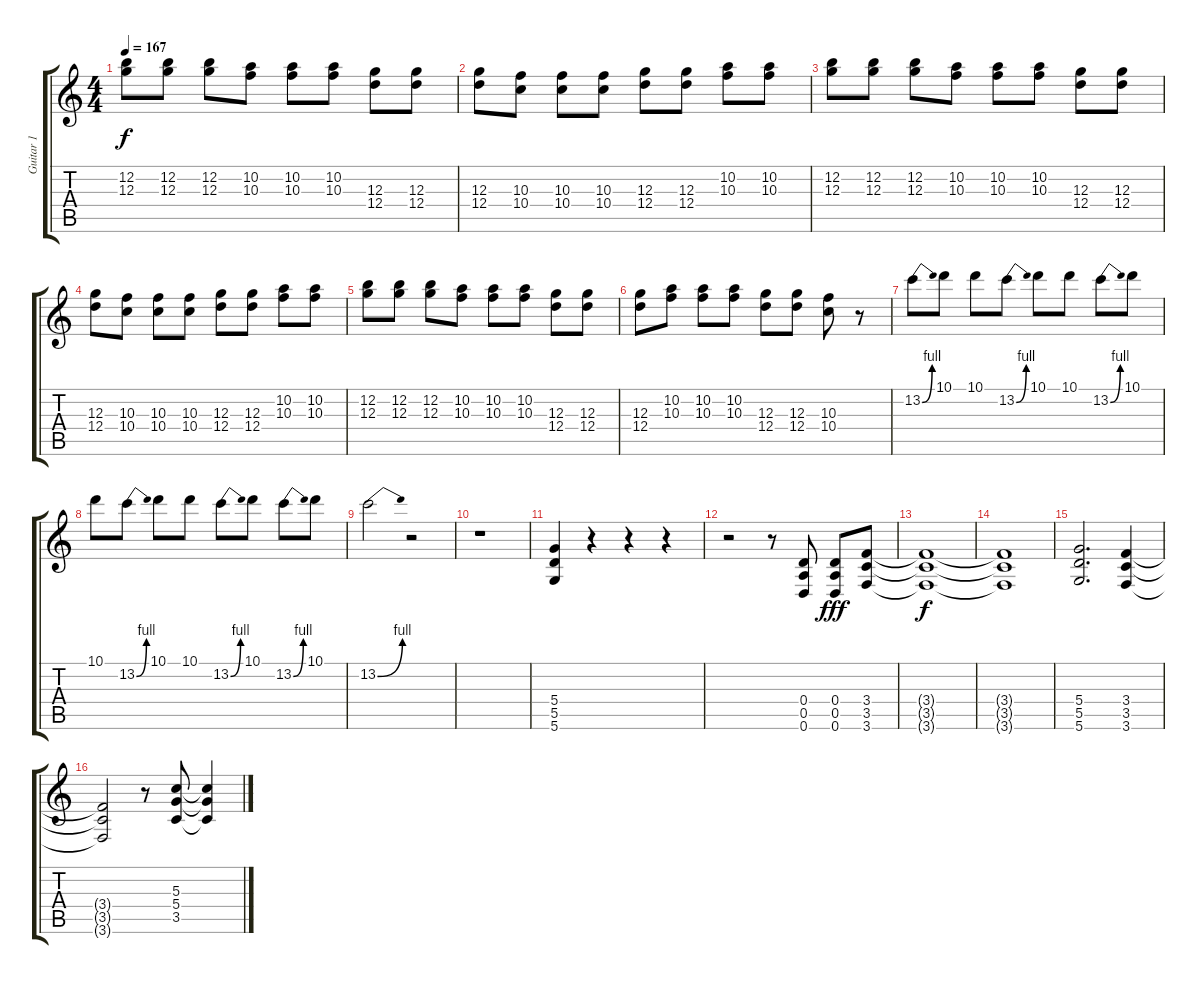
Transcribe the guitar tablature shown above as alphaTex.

\track ("Guitar 1" "Guitar 1") {instrument acousticguitarsteel}
\staff {score tabs}
\tuning (E4 B3 G3 D3 A2 D2) {hide}
\ts (4 4)
\tempo 167
\clef g2
\ks c
(12.2 12.3).8{dy f} (12.2 12.3).8 (12.2 12.3).8 (10.2 10.3).8 (10.2 10.3).8 (10.2 10.3).8 (12.3 12.4).8 (12.3 12.4).8 |
(12.3 12.4).8 (10.3 10.4).8 (10.3 10.4).8 (10.3 10.4).8 (12.3 12.4).8 (12.3 12.4).8 (10.2 10.3).8 (10.2 10.3).8 |
(12.2 12.3).8 (12.2 12.3).8 (12.2 12.3).8 (10.2 10.3).8 (10.2 10.3).8 (10.2 10.3).8 (12.3 12.4).8 (12.3 12.4).8 |
(12.3 12.4).8 (10.3 10.4).8 (10.3 10.4).8 (10.3 10.4).8 (12.3 12.4).8 (12.3 12.4).8 (10.2 10.3).8 (10.2 10.3).8 |
(12.2 12.3).8 (12.2 12.3).8 (12.2 12.3).8 (10.2 10.3).8 (10.2 10.3).8 (10.2 10.3).8 (12.3 12.4).8 (12.3 12.4).8 |
(12.3 12.4).8 (10.2 10.3).8 (10.2 10.3).8 (10.2 10.3).8 (12.3 12.4).8 (12.3 12.4).8 (10.3 10.4).8 r.8 |
13.2{be (bend 0 0 60 4)}.8 10.1.8 10.1.8 13.2{be (bend 0 0 60 4)}.8 10.1.8 10.1.8 13.2{be (bend 0 0 60 4)}.8 10.1.8 |
10.1.8 13.2{be (bend 0 0 60 4)}.8 10.1.8 10.1.8 13.2{be (bend 0 0 60 4)}.8 10.1.8 13.2{be (bend 0 0 60 4)}.8 10.1.8 |
13.2{be (bend 0 0 60 4)}.2 r.2 |
r.1 |
(5.4 5.5 5.6).4 r.4 r.4 r.4 |
r.2 r.8 (0.4 0.5 0.6).8 (0.4 0.5 0.6).8{dy fff} (3.4 3.5 3.6).8 |
(3.4{t} 3.5{t} 3.6{t}).1{dy f} |
(3.4{t} 3.5{t} 3.6{t}).1 |
(5.4 5.5 5.6).2{d} (3.4 3.5 3.6).4 |
(3.4{t} 3.5{t} 3.6{t}).2 r.8 (5.3 5.4 3.5).8 (5.3{t} 5.4{t} 3.5{t}).4
